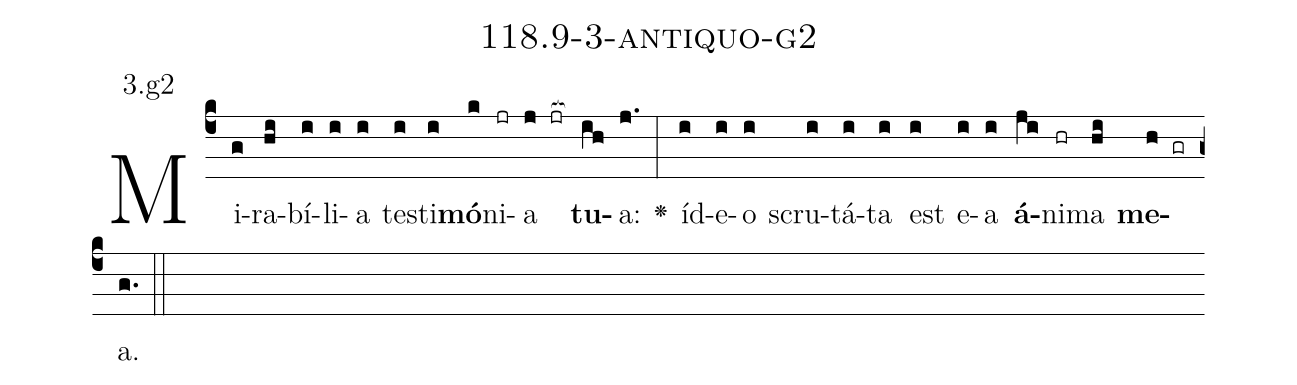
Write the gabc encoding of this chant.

name: 118.9-3-antiquo-g2;
annotation: 3.g2;
%%
(c4)Mi(g)ra(hi)bí(i)li(i)a(i) tes(i)ti(i)<b>mó</b>(k)ni(jr)a(j jr[ocb:1{]) <b>tu</b>(ih[ocb:0}])a:(j.) <v>\greheightstar</v>(:) íd(i)e(i)o(i) scru(i)tá(i)ta(i) est(i) e(i)a(i) <b>á</b>(ji)ni(hr)ma(hi) <b>me</b>(h gr)a.(g.) (::)


%E(i) u(i) o(ji) u(hi) a(h) e.(g.) (::)
